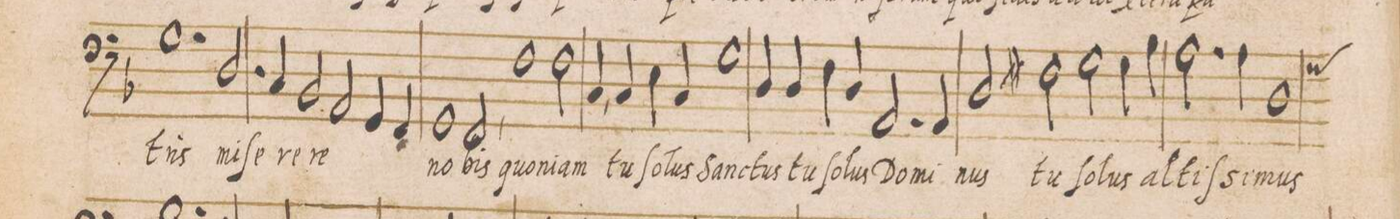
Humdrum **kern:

**kern	**text
*I"BASVS	*
*clefF4	*
*k[b-]	*
*met(C|)	*
*M2/1	*
1.G	-tris
=68-	=68-
2.D/	mi-
4C/	-ſe-
2BB-/	-re-
=69-	=69-
2AA/	-re
4GG/	.
4FF/	.
1GG	no-
=70-	=70-
2FF,</	-bis
1F	quo-
2F\	-ni-
=71-	=71-
4C,</	-am
4C/	tu
4E\	ſo-
4C/	-lus
1G	San-
=72-	=72-
4D/	-ctus
4D/	tu
4F\	ſo-
4D/	-lus
2.AA/	Do-
4AA/	-mi-
=73-	=73-
2D/	-nus
2F#X\	tu
2G\	ſo-
4G\	-lus
4B-\	al-
=74-	=74-
2.A\	-tiſ-
4A\	-si-
*custos:G	*
1D	-mus
=75-	=75-
*-	*-
